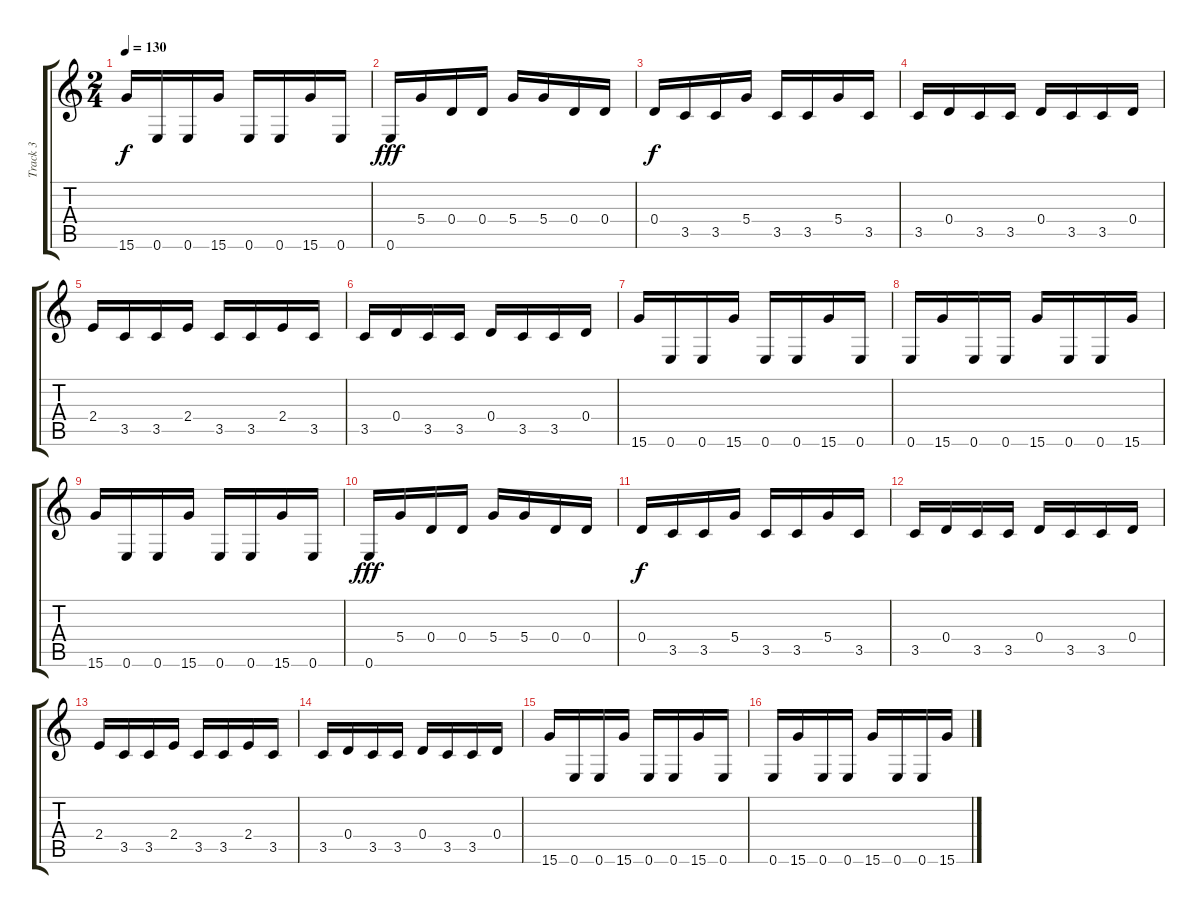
\track ("Track 3" "Track 3") {instrument distortionguitar}
\staff {score tabs}
\tuning (E4 B3 G3 D3 A2 E2) {hide}
\ts (2 4)
\tempo 130
\clef g2
\ks c
15.6.16{dy f} 0.6.16 0.6.16 15.6.16 0.6.16 0.6.16 15.6.16 0.6.16 |
0.6.16{dy fff} 5.4.16 0.4.16 0.4.16 5.4.16 5.4.16 0.4.16 0.4.16 |
0.4.16{dy f} 3.5.16 3.5.16 5.4.16 3.5.16 3.5.16 5.4.16 3.5.16 |
3.5.16 0.4.16 3.5.16 3.5.16 0.4.16 3.5.16 3.5.16 0.4.16 |
2.4.16 3.5.16 3.5.16 2.4.16 3.5.16 3.5.16 2.4.16 3.5.16 |
3.5.16 0.4.16 3.5.16 3.5.16 0.4.16 3.5.16 3.5.16 0.4.16 |
15.6.16 0.6.16 0.6.16 15.6.16 0.6.16 0.6.16 15.6.16 0.6.16 |
0.6.16 15.6.16 0.6.16 0.6.16 15.6.16 0.6.16 0.6.16 15.6.16 |
15.6.16 0.6.16 0.6.16 15.6.16 0.6.16 0.6.16 15.6.16 0.6.16 |
0.6.16{dy fff} 5.4.16 0.4.16 0.4.16 5.4.16 5.4.16 0.4.16 0.4.16 |
0.4.16{dy f} 3.5.16 3.5.16 5.4.16 3.5.16 3.5.16 5.4.16 3.5.16 |
3.5.16 0.4.16 3.5.16 3.5.16 0.4.16 3.5.16 3.5.16 0.4.16 |
2.4.16 3.5.16 3.5.16 2.4.16 3.5.16 3.5.16 2.4.16 3.5.16 |
3.5.16 0.4.16 3.5.16 3.5.16 0.4.16 3.5.16 3.5.16 0.4.16 |
15.6.16 0.6.16 0.6.16 15.6.16 0.6.16 0.6.16 15.6.16 0.6.16 |
0.6.16 15.6.16 0.6.16 0.6.16 15.6.16 0.6.16 0.6.16 15.6.16
